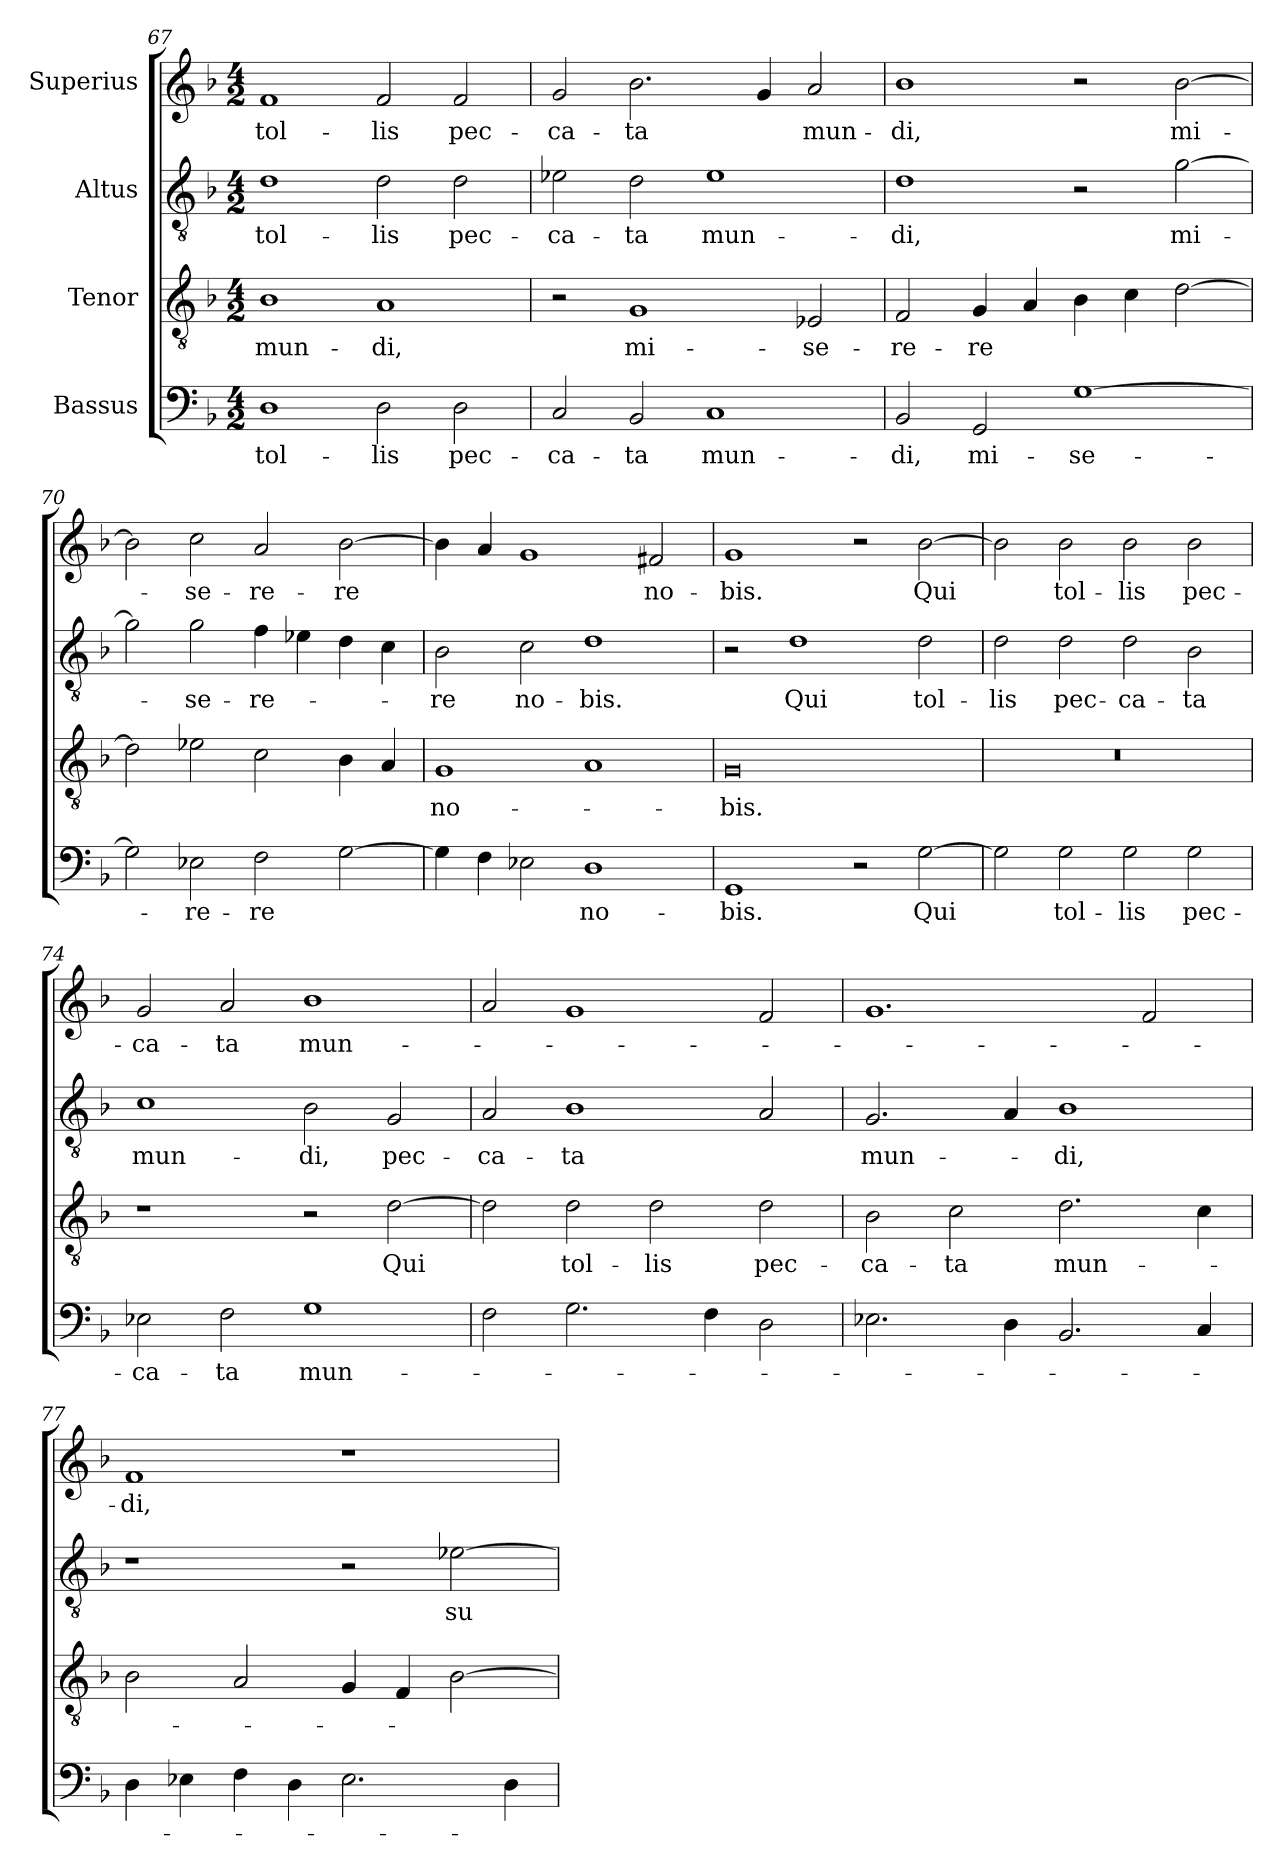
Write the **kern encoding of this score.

**kern	**text	**kern	**text	**kern	**text	**kern	**text
*part4	*part4	*part3	*part3	*part2	*part2	*part1	*part1
*staff4	*staff4	*staff3	*staff3	*staff2	*staff2	*staff1	*staff1
*I"Bassus	*	*I"Tenor	*	*I"Altus	*	*I"Superius	*
*clefF4	*	*clefGv2	*	*clefGv2	*	*clefG2	*
*k[b-]	*	*k[b-]	*	*k[b-]	*	*k[b-]	*
*M4/2	*	*M4/2	*	*M4/2	*	*M4/2	*
=67	=67	=67	=67	=67	=67	=67	=67
1D\	tol-	1B-\	mun-	1d\	tol-	1f/	tol-
2D\	-lis	1A/	-di,	2d\	-lis	2f/	-lis
2D\	pec-	.	.	2d\	pec-	2f/	pec-
=68	=68	=68	=68	=68	=68	=68	=68
2C/	-ca-	2r	.	2e-X\	-ca-	2g/	-ca-
2BB-/	-ta	1G/	mi-	2d\	-ta	2.b-\	-ta
1C/	mun-	.	.	1e-\	mun-	.	.
.	.	.	.	.	.	4g/	.
.	.	2E-X/	-se-	.	.	2a/	mun-
=69	=69	=69	=69	=69	=69	=69	=69
2BB-/	-di,	2F/	-re-	1d\	-di,	1b-\	-di,
2GG/	mi-	4G/	-re	.	.	.	.
.	.	4A/	.	.	.	.	.
[1G\	-se-	4B-\	.	2r	.	2r	.
.	.	4c\	.	.	.	.	.
.	.	[2d\	.	[2g\	mi-	[2b-\	mi-
=70	=70	=70	=70	=70	=70	=70	=70
2G\]	.	2d\]	.	2g\]	.	2b-\]	.
2E-X\	-re-	2e-X\	.	2g\	-se-	2cc\	-se-
2F\	-re	2c\	.	4f\	-re-	2a/	-re-
.	.	.	.	4e-\	.	.	.
[2G\	.	4B-\	.	4d\	.	[2b-\	-re
.	.	4A/	.	4c\	.	.	.
=71	=71	=71	=71	=71	=71	=71	=71
4G\]	.	1G/	no-	2B-\	-re	4b-\]	.
4F\	.	.	.	.	.	4a/	.
2E-X\	.	.	.	2c\	no-	1g/	.
1D\	no-	1A/	.	1d\	-bis.	.	.
.	.	.	.	.	.	2f#X/	no-
=72	=72	=72	=72	=72	=72	=72	=72
1GG/	-bis.	0G/	-bis.	2r	.	1g/	-bis.
.	.	.	.	1d\	Qui	.	.
2r	.	.	.	.	.	2r	.
[2G\	Qui	.	.	2d\	tol-	[2b-\	Qui
=73	=73	=73	=73	=73	=73	=73	=73
2G\]	.	0r	.	2d\	-lis	2b-\]	.
2G\	tol-	.	.	2d\	pec-	2b-\	tol-
2G\	-lis	.	.	2d\	-ca-	2b-\	-lis
2G\	pec-	.	.	2B-\	-ta	2b-\	pec-
=74	=74	=74	=74	=74	=74	=74	=74
2E-X\	-ca-	1r	.	1c\	mun-	2g/	-ca-
2F\	-ta	.	.	.	.	2a/	-ta
1G\	mun-	2r	.	2B-\	-di,	1b-\	mun-
.	.	[2d\	Qui	2G/	pec-	.	.
=75	=75	=75	=75	=75	=75	=75	=75
2F\	.	2d\]	.	2A/	-ca-	2a/	.
2.G\	.	2d\	tol-	1B-\	-ta	1g/	.
.	.	2d\	-lis	.	.	.	.
4F\	.	.	.	.	.	.	.
2D\	.	2d\	pec-	2A/	.	2f/	.
=76	=76	=76	=76	=76	=76	=76	=76
2.E-X\	.	2B-\	-ca-	2.G/	mun-	1.g/	.
.	.	2c\	-ta	.	.	.	.
4D\	.	.	.	4A/	.	.	.
2.BB-/	.	2.d\	mun-	1B-\	-di,	.	.
.	.	.	.	.	.	2f/	.
4C/	.	4c\	.	.	.	.	.
=77	=77	=77	=77	=77	=77	=77	=77
4D\	.	2B-\	.	1r	.	1f/	-di,
4E-X\	.	.	.	.	.	.	.
4F\	.	2A/	.	.	.	.	.
4D\	.	.	.	.	.	.	.
2.E-\	.	4G/	.	2r	.	1r	.
.	.	4F/	.	.	.	.	.
.	.	[2B-\	.	[2e-X\	su-	.	.
4D\	.	.	.	.	.	.	.
=	=	=	=	=	=	=	=
*-	*-	*-	*-	*-	*-	*-	*-
